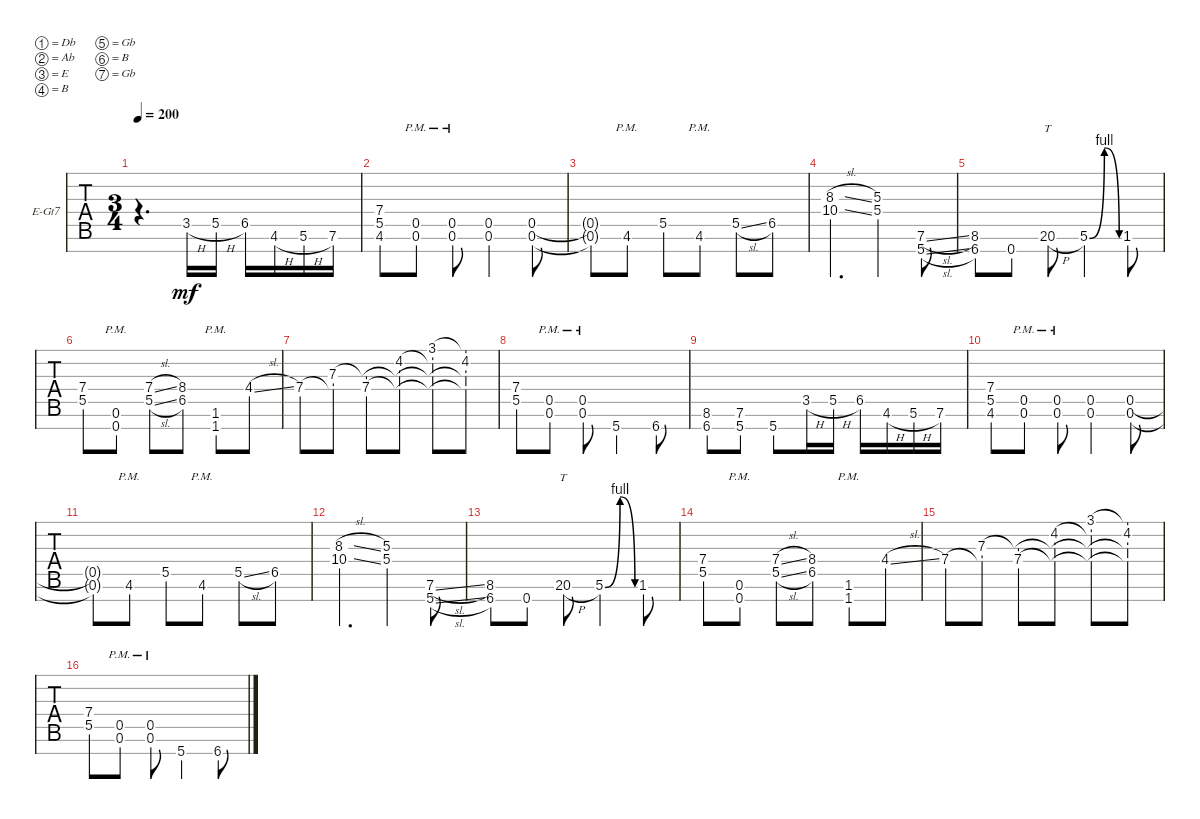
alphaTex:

\bracketExtendMode groupsimilarinstruments
\firstSystemTrackNameOrientation horizontal
\otherSystemsTrackNameOrientation horizontal
\track ("Electric Guitar" "E-Gt7") {instrument distortionguitar}
\staff {tabs}
\tuning (Db4 Ab3 E3 B2 Gb2 B1 Gb1)
\ts (3 4)
\tempo 200
\clef g2
\scale
0.333333
\ks c
r.4{d dy mf} 3.5{h}.16 5.5{h}.16 6.5.16 4.6{h}.16 5.6{h}.16 7.6.16 |
\scale
0.333333 (4.6 5.5 7.4).8 (0.6{pm} 0.5{pm}).8 (0.6{pm} 0.5{pm}).8 (0.6 0.5).4 (0.6 0.5).8 |
\scale
0.333333 (0.6{t} 0.5{t}).8 4.6{pm}.8 5.5.8 4.6{pm}.8 5.5{sl}.8 6.5.8 |
\scale
0.333333 (10.4{sl} 8.3{sl}).4{d} (5.4 5.3).4 (5.7{sl} 7.6{sl}).8 |
\scale
0.333333 (6.7 8.6).8 0.7.8 20.6{h}.8{tt} 5.6{be (bendrelease 0 0 10.2 4 20.4 4 30 0)}.4 1.6.8 |
\scale
0.333333 (5.5 7.4).8 (0.7{pm} 0.6{pm}).8 (5.5{sl} 7.4{sl}).8 (8.4 6.5).8 (1.7{pm} 1.6).8 4.4{sl}.8 |
\scale
0.333333 7.4.8 (7.3 7.4{t}).8 (7.4 7.3{t}).8 (4.2 7.4{t} 7.3{t}).8 (3.1 7.4{t} 7.3{t} 4.2{t}).8 (4.2 7.4{t} 7.3{t} 3.1{t}).8 |
\scale
0.333333 (7.4 5.5).8 (0.6{pm} 0.5{pm}).8 (0.6{pm} 0.5{pm}).8 5.7.4 6.7.8 |
\scale
0.333333 (8.6 6.7).8 (7.6 5.7).8 5.7.8 3.5{h}.16 5.5{h}.16 6.5.16 4.6{h}.16 5.6{h}.16 7.6.16 |
\scale
0.333333 (4.6 5.5 7.4).8 (0.6{pm} 0.5{pm}).8 (0.6{pm} 0.5{pm}).8 (0.6 0.5).4 (0.6 0.5).8 |
\scale
0.333333 (0.6{t} 0.5{t}).8 4.6{pm}.8 5.5.8 4.6{pm}.8 5.5{sl}.8 6.5.8 |
\scale
0.333333 (10.4{sl} 8.3{sl}).4{d} (5.4 5.3).4 (5.7{sl} 7.6{sl}).8 |
\scale
0.333333 (6.7 8.6).8 0.7.8 20.6{h}.8{tt} 5.6{be (bendrelease 0 0 10.2 4 20.4 4 30 0)}.4 1.6.8 |
\scale
0.333333 (5.5 7.4).8 (0.7{pm} 0.6{pm}).8 (5.5{sl} 7.4{sl}).8 (8.4 6.5).8 (1.7{pm} 1.6).8 4.4{sl}.8 |
\scale
0.333333 7.4.8 (7.3 7.4{t}).8 (7.4 7.3{t}).8 (4.2 7.4{t} 7.3{t}).8 (3.1 7.4{t} 7.3{t} 4.2{t}).8 (4.2 7.4{t} 7.3{t} 3.1{t}).8 |
\scale
0.333333 (7.4 5.5).8 (0.6{pm} 0.5{pm}).8 (0.6{pm} 0.5{pm}).8 5.7.4 6.7.8
